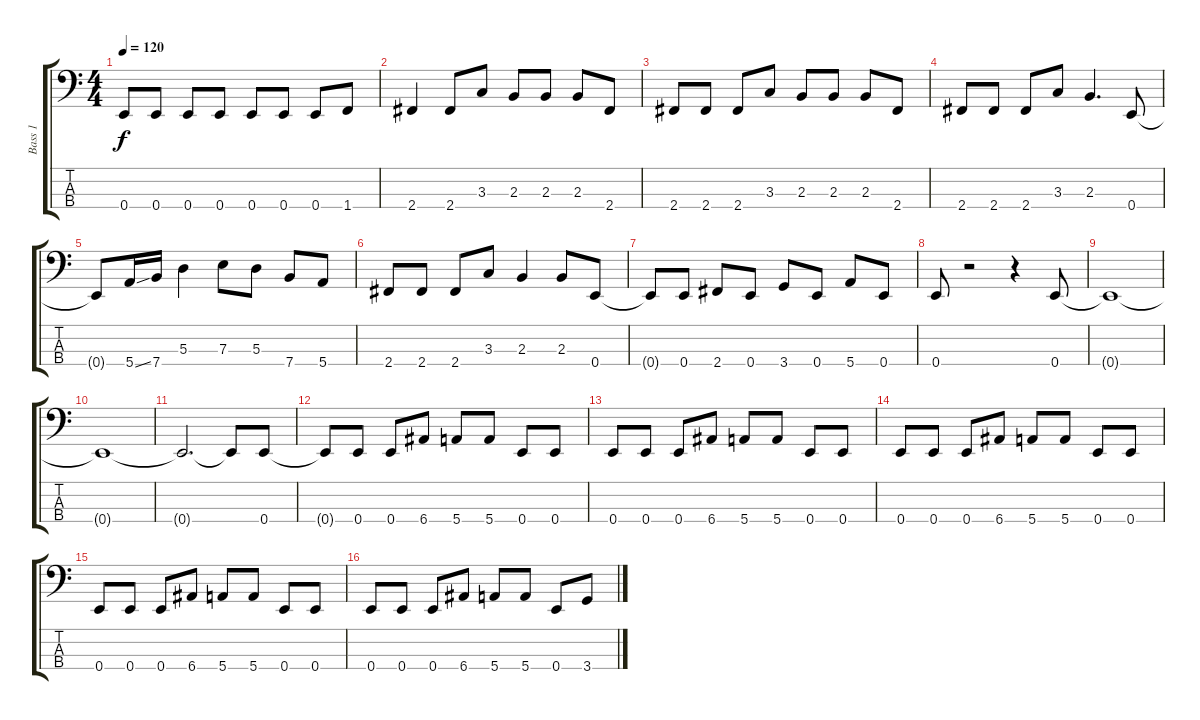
\track ("Bass 1" "Bass 1") {instrument electricbasspick}
\staff {score tabs}
\tuning (G2 D2 A1 E1) {hide}
\ts (4 4)
\tempo 120
\clef f4
\ks c
0.4{t}.8{dy f} 0.4.8 0.4.8 0.4.8 0.4.8 0.4.8 0.4.8 1.4.8 |
2.4.4 2.4.8 3.3.8 2.3.8 2.3.8 2.3.8 2.4.8 |
2.4.8 2.4.8 2.4.8 3.3.8 2.3.8 2.3.8 2.3.8 2.4.8 |
2.4.8 2.4.8 2.4.8 3.3.8 2.3.4{d} 0.4.8 |
0.4{t}.8 5.4{ss}.16 7.4.16 5.3.4 7.3.8 5.3.8 7.4.8 5.4.8 |
2.4.8 2.4.8 2.4.8 3.3.8 2.3.4 2.3.8 0.4.8 |
0.4{t}.8 0.4.8 2.4.8 0.4.8 3.4.8 0.4.8 5.4.8 0.4.8 |
0.4.8 r.2 r.4 0.4.8 |
0.4{t}.1 |
0.4{t}.1 |
0.4{t}.2{d} 0.4{t}.8 0.4.8 |
0.4{t}.8 0.4.8 0.4.8 6.4.8 5.4.8 5.4.8 0.4.8 0.4.8 |
0.4.8 0.4.8 0.4.8 6.4.8 5.4.8 5.4.8 0.4.8 0.4.8 |
0.4.8 0.4.8 0.4.8 6.4.8 5.4.8 5.4.8 0.4.8 0.4.8 |
0.4.8 0.4.8 0.4.8 6.4.8 5.4.8 5.4.8 0.4.8 0.4.8 |
0.4.8 0.4.8 0.4.8 6.4.8 5.4.8 5.4.8 0.4.8 3.4.8
